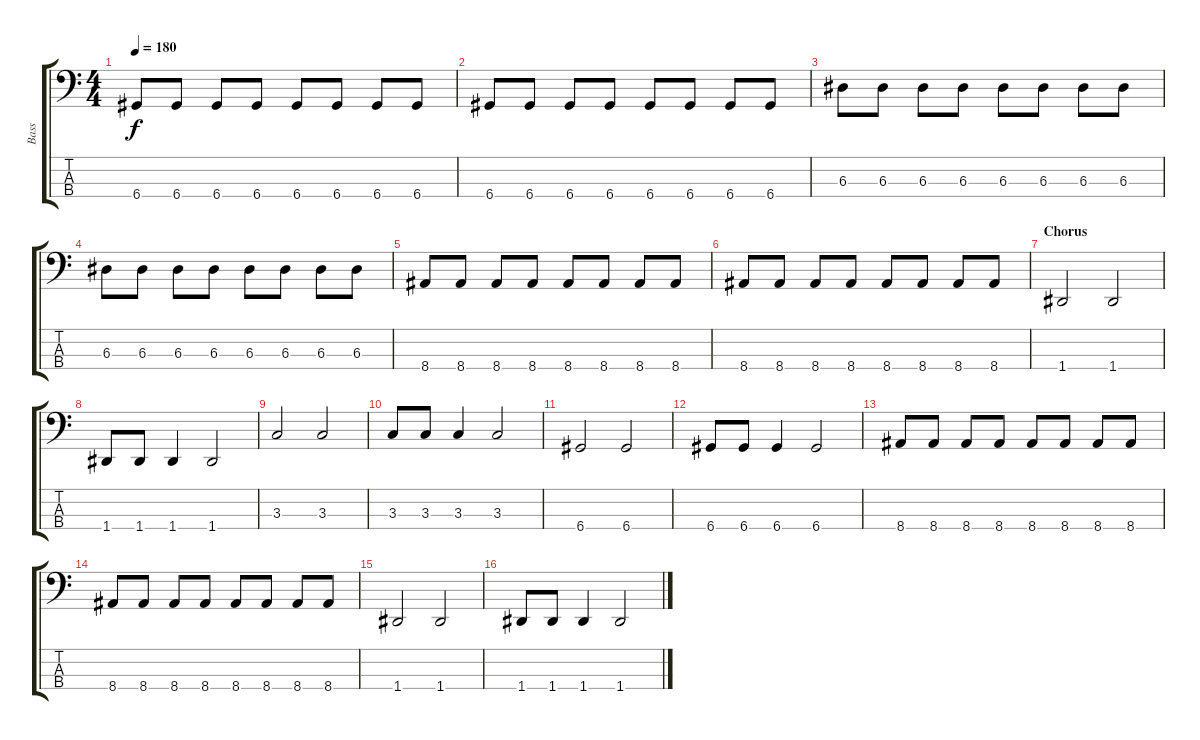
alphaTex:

\track ("Bass" "Bass") {instrument electricbasspick}
\staff {score tabs}
\tuning (G2 D2 A1 D1) {hide}
\ts (4 4)
\tempo 180
\clef f4
\ks c
6.4.8{dy f} 6.4.8 6.4.8 6.4.8 6.4.8 6.4.8 6.4.8 6.4.8 |
6.4.8 6.4.8 6.4.8 6.4.8 6.4.8 6.4.8 6.4.8 6.4.8 |
6.3.8 6.3.8 6.3.8 6.3.8 6.3.8 6.3.8 6.3.8 6.3.8 |
6.3.8 6.3.8 6.3.8 6.3.8 6.3.8 6.3.8 6.3.8 6.3.8 |
8.4.8 8.4.8 8.4.8 8.4.8 8.4.8 8.4.8 8.4.8 8.4.8 |
8.4.8 8.4.8 8.4.8 8.4.8 8.4.8 8.4.8 8.4.8 8.4.8 |
\section ("" "Chorus")
1.4.2 1.4.2 |
1.4.8 1.4.8 1.4.4 1.4.2 |
3.3.2 3.3.2 |
3.3.8 3.3.8 3.3.4 3.3.2 |
6.4.2 6.4.2 |
6.4.8 6.4.8 6.4.4 6.4.2 |
8.4.8 8.4.8 8.4.8 8.4.8 8.4.8 8.4.8 8.4.8 8.4.8 |
8.4.8 8.4.8 8.4.8 8.4.8 8.4.8 8.4.8 8.4.8 8.4.8 |
1.4.2 1.4.2 |
1.4.8 1.4.8 1.4.4 1.4.2
